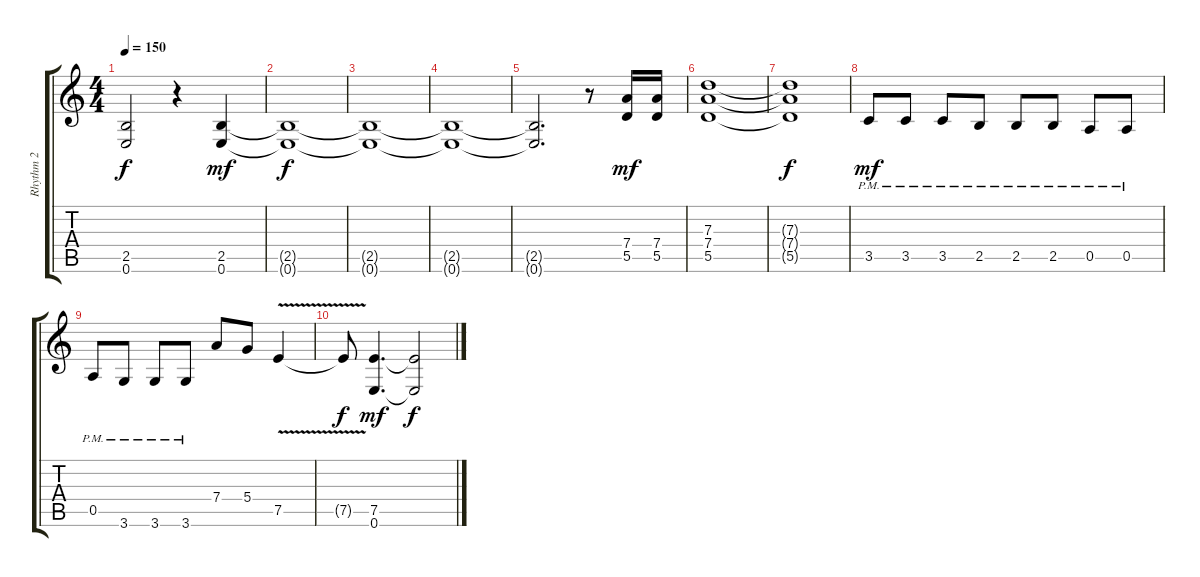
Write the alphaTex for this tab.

\track ("Rhythm 2" "Rhythm 2") {instrument distortionguitar}
\staff {score tabs}
\tuning (E4 B3 G3 D3 A2 E2) {hide}
\ts (4 4)
\tempo 150
\clef g2
\ks c
(2.5{t} 0.6{t}).2{dy f} r.4 (2.5 0.6).4{dy mf} |
(2.5{t} 0.6{t}).1{dy f} |
(2.5{t} 0.6{t}).1 |
(2.5{t} 0.6{t}).1 |
(2.5{t} 0.6{t}).2{d} r.8 (7.4 5.5).16{dy mf} (7.4 5.5).16 |
(7.3 7.4 5.5).1 |
(7.3{t} 7.4{t} 5.5{t}).1{dy f} |
3.5{pm}.8{dy mf} 3.5{pm}.8 3.5{pm}.8 2.5{pm}.8 2.5{pm}.8 2.5{pm}.8 0.5{pm}.8 0.5{pm}.8 |
0.5{pm}.8 3.6{pm}.8 3.6{pm}.8 3.6{pm}.8 7.4.8 5.4.8 7.5{v}.4 |
7.5{t}.8{dy f} (7.5 0.6).4{d dy mf} (7.5{t} 0.6{t}).2{dy f}
